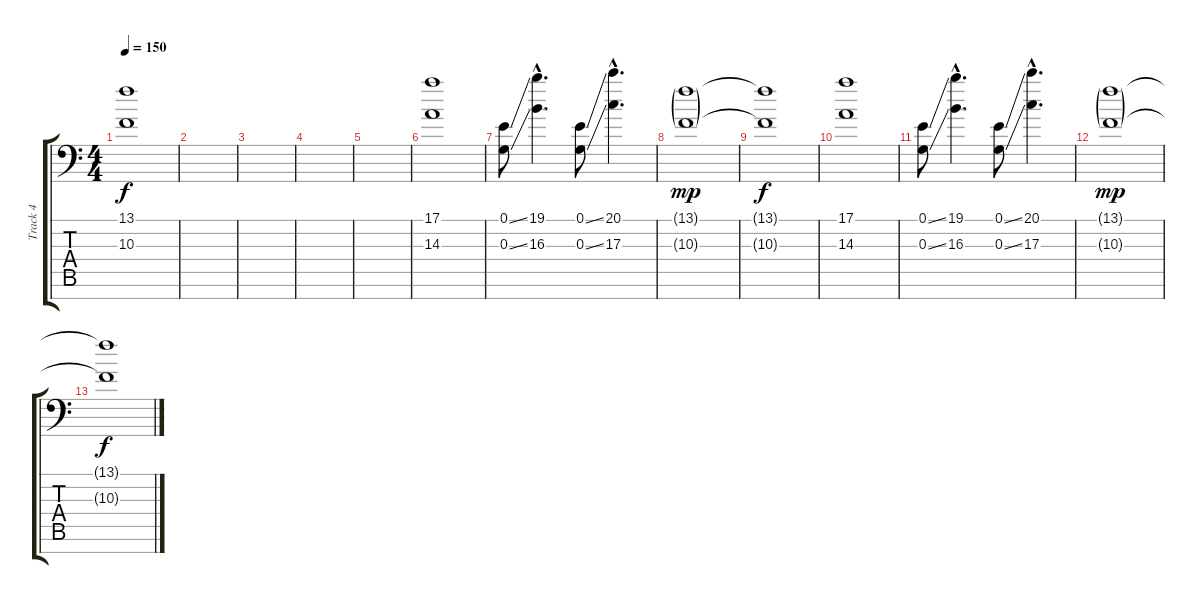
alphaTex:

\track ("Track 4" "Track 4") {instrument lead2sawtooth}
\staff {score tabs}
\tuning (E4 B3 G3 D3 A2 E2 A1) {hide}
\ts (4 4)
\tempo 150
\clef f4
\ks c
(13.1{t} 10.3{t}).1{dy f} |
|
|
|
|
(17.1 14.3).1 |
(0.1{ss} 0.3{ss}).8 (19.1{hac} 16.3{hac}).4{d} (0.1{ss} 0.3{ss}).8 (20.1{hac} 17.3{hac}).4{d} |
(13.1{g} 10.3{g}).1{dy mp} |
(13.1{t} 10.3{t}).1{dy f} |
(17.1 14.3).1 |
(0.1{ss} 0.3{ss}).8 (19.1{hac} 16.3{hac}).4{d} (0.1{ss} 0.3{ss}).8 (20.1{hac} 17.3{hac}).4{d} |
(13.1{g} 10.3{g}).1{dy mp} |
(13.1{t} 10.3{t}).1{dy f}
